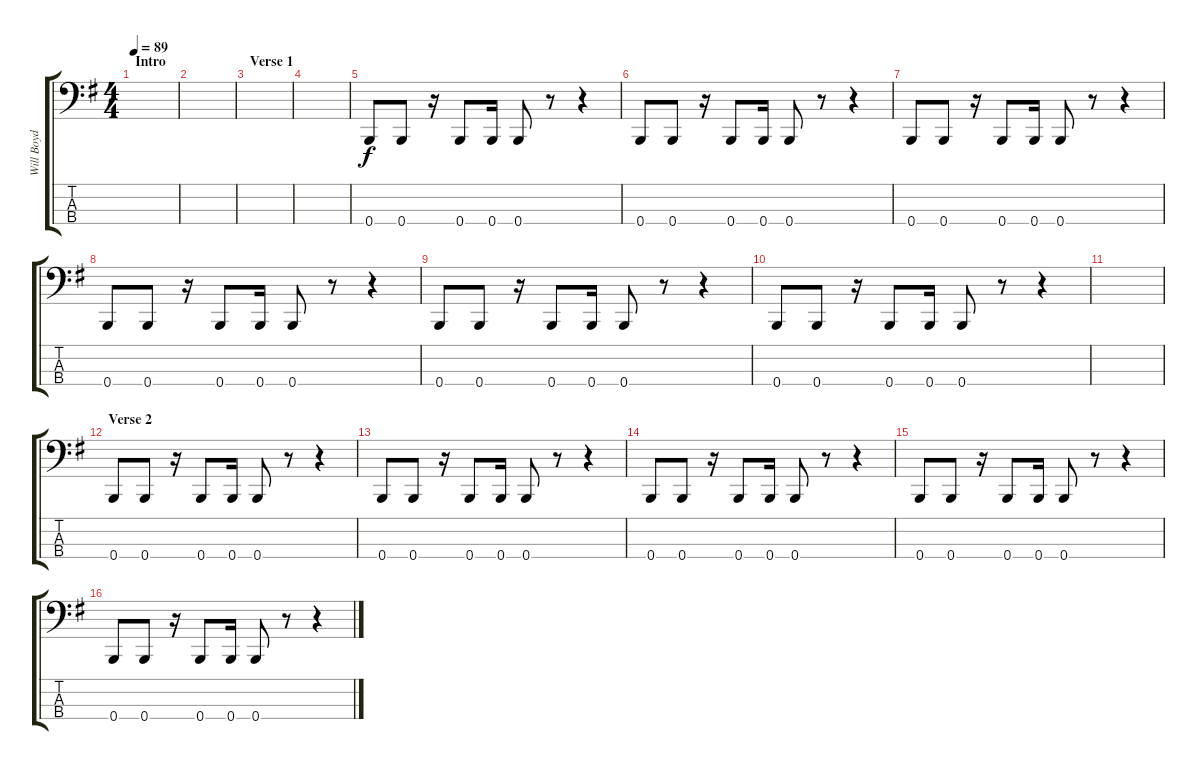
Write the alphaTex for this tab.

\track ("Will Boyd" "Will Boyd") {instrument electricbasspick}
\staff {score tabs}
\tuning (D2 A1 E1 B0) {hide}
\ts (4 4)
\section ("" "Intro")
\tempo 89
\clef f4
\ks g
|
|
\section ("" "Verse 1")
|
|
0.4.8 0.4.8 r.16 0.4.8 0.4.16 0.4.8 r.8 r.4 |
0.4.8 0.4.8 r.16 0.4.8 0.4.16 0.4.8 r.8 r.4 |
0.4.8 0.4.8 r.16 0.4.8 0.4.16 0.4.8 r.8 r.4 |
0.4.8 0.4.8 r.16 0.4.8 0.4.16 0.4.8 r.8 r.4 |
0.4.8 0.4.8 r.16 0.4.8 0.4.16 0.4.8 r.8 r.4 |
0.4.8 0.4.8 r.16 0.4.8 0.4.16 0.4.8 r.8 r.4 |
|
\section ("" "Verse 2")
0.4.8 0.4.8 r.16 0.4.8 0.4.16 0.4.8 r.8 r.4 |
0.4.8 0.4.8 r.16 0.4.8 0.4.16 0.4.8 r.8 r.4 |
0.4.8 0.4.8 r.16 0.4.8 0.4.16 0.4.8 r.8 r.4 |
0.4.8 0.4.8 r.16 0.4.8 0.4.16 0.4.8 r.8 r.4 |
0.4.8 0.4.8 r.16 0.4.8 0.4.16 0.4.8 r.8 r.4
